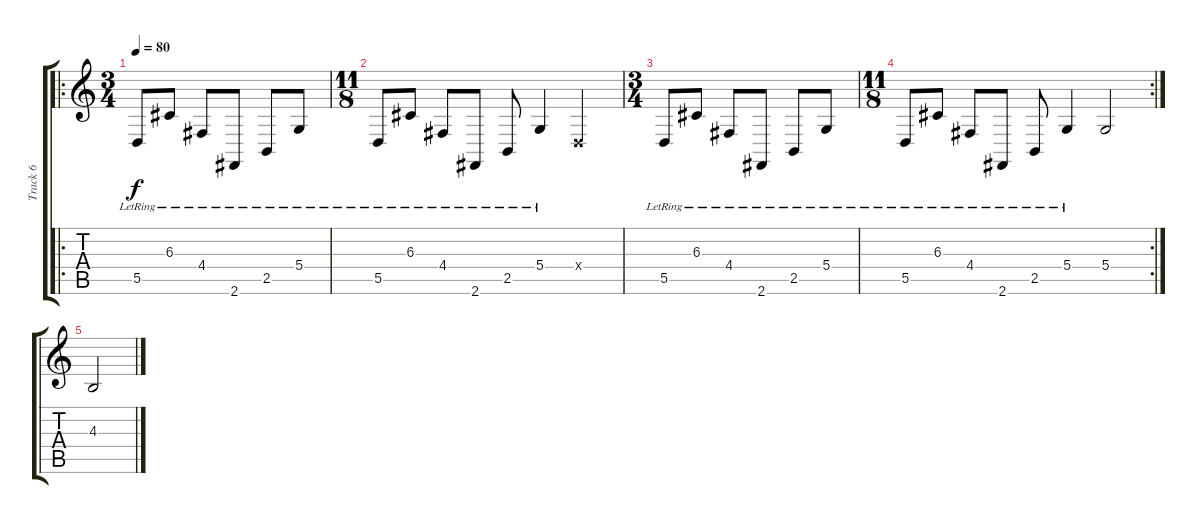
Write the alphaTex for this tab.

\track ("Track 6" "Track 6") {instrument synthstrings2}
\staff {score tabs}
\tuning (E4 B3 G3 D3 A2 E2) {hide}
\ro
\ts (3 4)
\tempo 80
\clef g2
\ks c
5.5{lr}.8{dy f} 6.3{lr}.8 4.4{lr}.8 2.6{lr}.8 2.5{lr}.8 5.4{lr}.8 |
\ts (11 8)
5.5{lr}.8 6.3{lr}.8 4.4{lr}.8 2.6{lr}.8 2.5{lr}.8 5.4{lr}.4 0.4{x}.2 |
\ts (3 4)
5.5{lr}.8 6.3{lr}.8 4.4{lr}.8 2.6{lr}.8 2.5{lr}.8 5.4{lr}.8 |
\rc 2
\ts (11 8)
5.5{lr}.8 6.3{lr}.8 4.4{lr}.8 2.6{lr}.8 2.5{lr}.8 5.4{lr}.4 5.4.2 |
4.3.2
